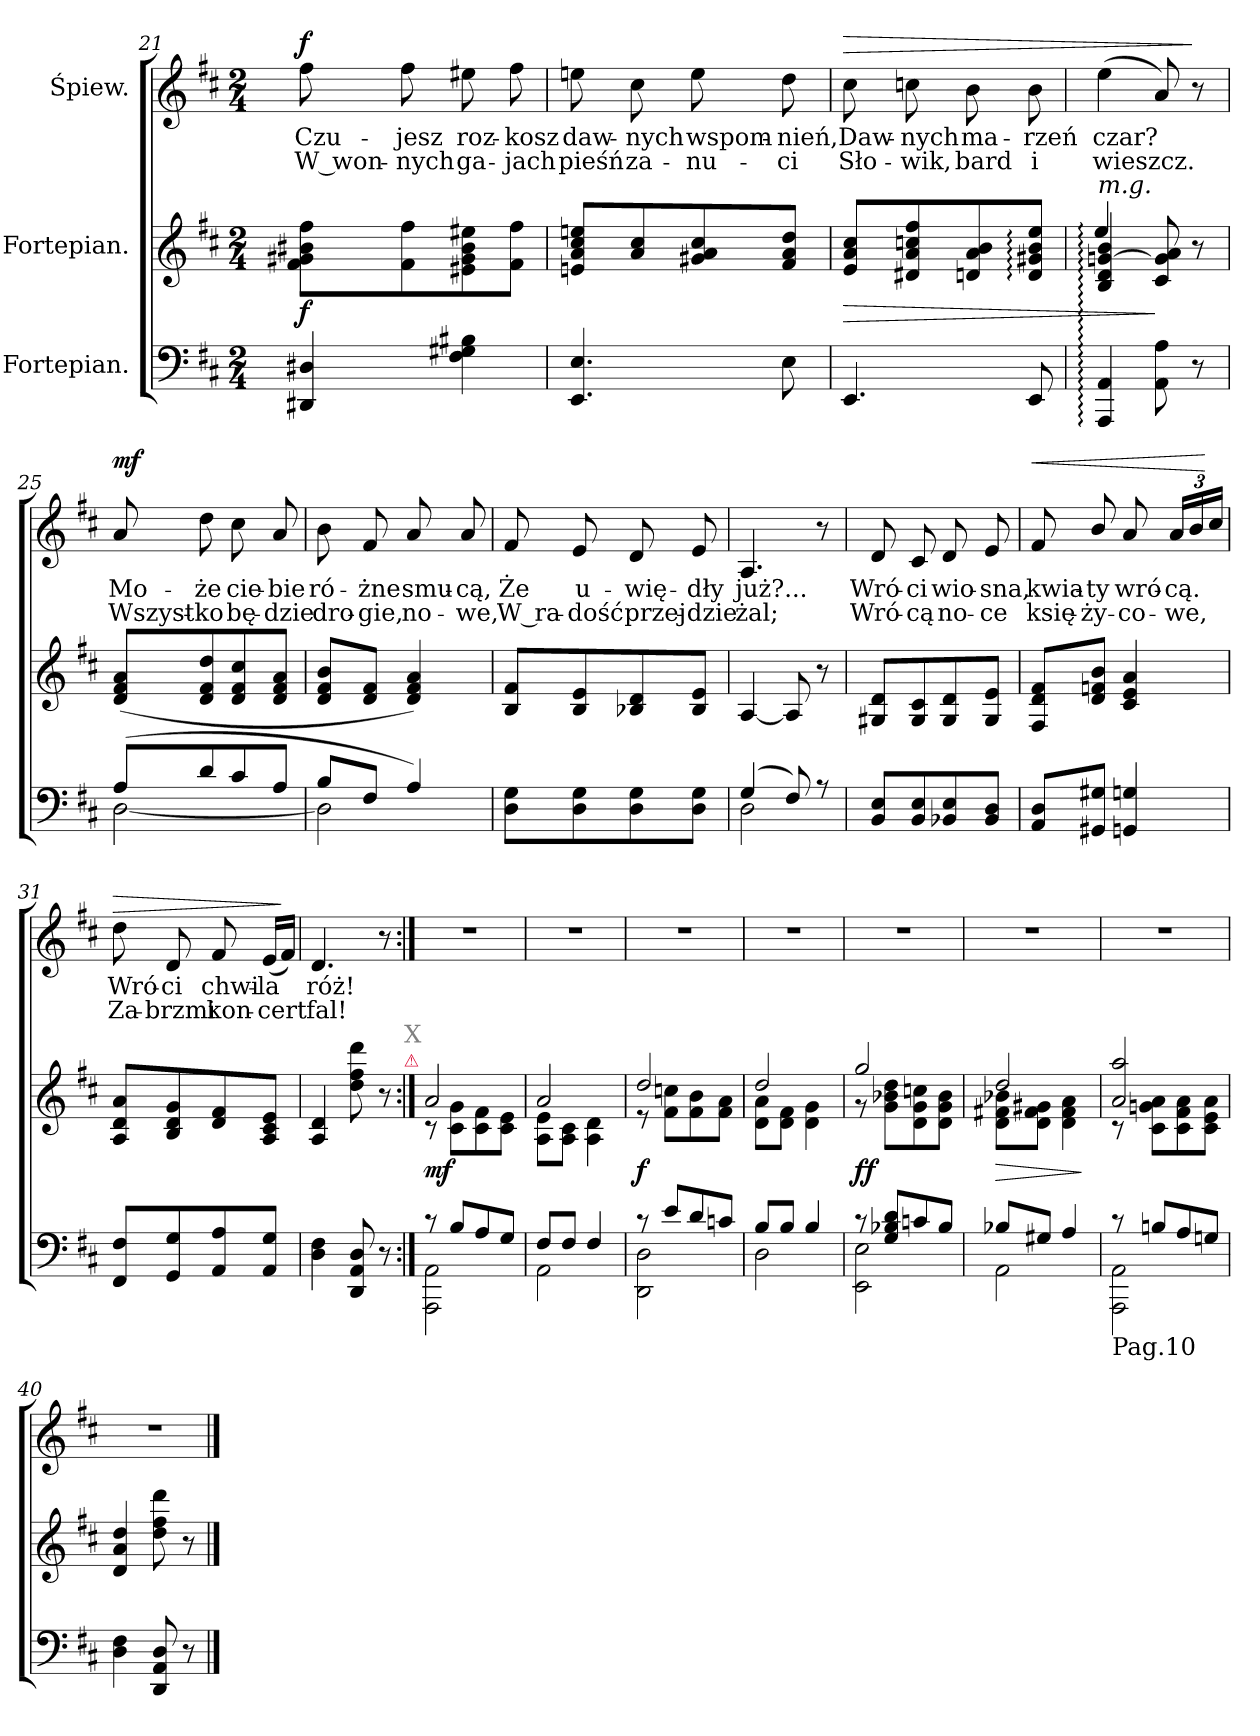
**kern	**kern	**dynam	**kern	**text	**text	**dynam
*part3	*part2	*part2	*part1	*part1	*part1	*part1
*staff3	*staff2	*staff2	*staff1	*staff1	*staff1	*staff1
*I"Fortepian.	*I"Fortepian.	*	*I"Śpiew.	*	*	*
*clefF4	*clefG2	*	*clefG2	*	*	*
*k[f#c#]	*k[f#c#]	*	*k[f#c#]	*	*	*
*D:	*D:	*	*D:	*	*	*
*M2/4	*M2/4	*	*M2/4	*	*	*
=21	=21	=21	=21	=21	=21	=21
!	!	!	!	!	!	!LO:DY:a
4DD#X/ 4D#X/	8f#\ 8g#X\ 8b#X\ 8ff#\L	f	8ff#\	Czu-	W won-	f
.	8f#\ 8ff#\	.	8ff#\	-jesz	-nych	.
4F#\ 4G#X\ 4B#X\	8e#X\ 8g#\ 8b#\ 8ee#X\	.	8ee#X\	roz-	ga-	.
.	8f#\ 8ff#\J	.	8ff#\	-kosz	-jach	.
=22	=22	=22	=22	=22	=22	=22
4.EE/ 4.E/	8en/ 8a/ 8cc#/ 8een/L	.	8een\	daw-	pieśń	.
.	8a/ 8cc#/	.	8cc#\	-nych	za-	.
.	8g#X/ 8a/ 8cc#/	.	8ee\	wspom-	-nu-	.
8E\	8f#/ 8a/ 8dd/J	.	8dd\	-nień,	-ci	.
=23	=23	=23	=23	=23	=23	=23
!	!	!LO:HP:b	!	!	!	!LO:HP:a
4.EE/	8e/ 8a/ 8cc#/L	>	8cc#\	Daw-	Sło-	>
.	8d#X/ 8a/ 8ccn/ 8ff#/	.	8ccn\	-nych	-wik,	.
.	8dn/ 8a/ 8b/	.	8b\	ma-	bard	.
8EE/	8d:/ 8g#X:/ 8b:/ 8ee:/J	.	8b\	-rzeń	i	.
=24	=24	=24	=24	=24	=24	=24
*	*^	*	*	*	*	*
!	!LO:TX:a:i:t=m.g.	!	!	!	!	!	!
4AAA::/ 4AA::/	4B::/ 4d::/ [4gn::/ 4b::/	4ee::/	.	(4ee\	czar?	wieszcz.	.
8AA\ 8A\	8c#/ 8g]/ 8a/	4ryy	]	8a/)	.	.	.
8r	8r	.	.	8r	.	.	]
*	*v	*v	*	*	*	*	*
=25	=25	=25	=25	=25	=25	=25
*^	*	*	*	*	*	*
!	!	!	!	!	!	!	!LO:DY:a
(8A/L	[2D\	(>8d/ 8f#/ 8a/L	.	8a/	Mo-	Wszyst-	mf
8d/	.	8d/ 8f#/ 8dd/	.	8dd\	-że	-ko	.
8c#/	.	8d/ 8f#/ 8cc#/	.	8cc#\	cie-	bę-	.
8A/J	.	8d/ 8f#/ 8a/J	.	8a/	-bie	-dzie	.
=26	=26	=26	=26	=26	=26	=26	=26
8B/L	2D\]	8d/ 8f#/ 8b/L	.	8b\	ró-	dro-	.
8F#/J	.	8d/ 8f#/J	.	8f#/	-żne	-gie,	.
4A/)	.	4d/ 4f#/ 4a/)	.	8a/	smu-	no-	.
.	.	.	.	8a/	-cą,	-we,	.
*v	*v	*	*	*	*	*	*
=27	=27	=27	=27	=27	=27	=27
8D\ 8G\L	8B/ 8f#/L	.	8f#/	Że	W ra-	.
8D\ 8G\	8B/ 8e/	.	8e/	u-	-dość	.
8D\ 8G\	8B-X/ 8d/	.	8d/	-wię-	przej-	.
8D\ 8G\J	8B-/ 8e/J	.	8e/	-dły	-dzie	.
=28	=28	=28	=28	=28	=28	=28
*^	*	*	*	*	*	*
(4G/	2D\	[4A/	.	4.A/	już?...	żal;	.
8F#/)	.	8A/]	.	.	.	.	.
8r	.	8r	.	8r	.	.	.
*v	*v	*	*	*	*	*	*
=29	=29	=29	=29	=29	=29	=29
8BB/ 8E/L	8G#X/ 8d/L	.	8d/	Wró-	Wró-	.
8BB/ 8E/	8G#/ 8c#/	.	8c#/	-ci	-cą	.
8BB-X/ 8E/	8G#/ 8d/	.	8d/	wio-	no-	.
8BB-/ 8D/J	8G#/ 8e/J	.	8e/	-sna,	-ce	.
=30	=30	=30	=30	=30	=30	=30
!	!	!	!	!	!	!LO:HP:a
8AA/ 8D/L	8F#/ 8d/ 8f#/L	.	8f#/	kwia-	księ-	<
8GG#X/ 8G#X/J	8d/ 8fn/ 8b/J	.	8b/	-ty	-ży-	.
4GGn/ 4Gn/	4c#/ 4e/ 4a/	.	8a/	wró-	-co-	.
.	.	.	24a/LL	-cą.	-we,	.
.	.	.	24b/	.	.	.
.	.	.	24cc#/JJ	.	.	[
=31	=31	=31	=31	=31	=31	=31
!	!	!	!	!	!	!LO:HP:a
8FF#/ 8F#/L	8A/ 8d/ 8a/L	.	8dd\	Wró-	Za-	>
8GG/ 8G/	8B/ 8d/ 8g/	.	8d/	-ci	-brzmi	.
8AA/ 8A/	8d/ 8f#/	.	8f#/	chwi-	kon-	.
8AA/ 8G/J	8A/ 8c#/ 8e/J	.	(16e/LL	-la	-cert	.
.	.	.	16f#/JJ)	.	.	]
=32	=32	=32	=32	=32	=32	=32
4D\ 4F#\	4A/ 4d/	.	4.d/	róż!	fal!	.
8DD/ 8AA/ 8D/	8dd\ 8ff#\ 8ddd\	.	.	.	.	.
8r	8r	.	8r	.	.	.
!	!LO:TX:a:color=crimson:t=⚠	!	!	!	!	!
!	!LO:TX:a:color=grey:t=X	!	!	!	!	!
=33:|!	=33:|!	=33:|!	=33:|!	=33:|!	=33:|!	=33:|!
*^	*^	*	*	*	*	*
8r	2AAA\ 2AA\	2a/	8r	mf	2r	.	.	.
8B/L	.	.	8c#\ 8g\L	.	.	.	.	.
8A/	.	.	8c#\ 8f#\	.	.	.	.	.
8G/J	.	.	8c#\ 8e\J	.	.	.	.	.
=34	=34	=34	=34	=34	=34	=34	=34	=34
8F#/L	2AA\	2a/	8A\ 8e\L	.	2r	.	.	.
8F#/J	.	.	8A\ 8c#\J	.	.	.	.	.
4F#/	.	.	4A\ 4d\	.	.	.	.	.
=35	=35	=35	=35	=35	=35	=35	=35	=35
8r	2DD\ 2D\	2dd/	8r	f	2r	.	.	.
8e/L	.	.	8f#\ 8ccn\L	.	.	.	.	.
8d/	.	.	8f#\ 8b\	.	.	.	.	.
8cn/J	.	.	8f#\ 8a\J	.	.	.	.	.
=36	=36	=36	=36	=36	=36	=36	=36	=36
8B/L	2D\	2dd/	8d\ 8a\L	.	2r	.	.	.
8B/J	.	.	8d\ 8f#\J	.	.	.	.	.
4B/	.	.	4d\ 4g\	.	.	.	.	.
=37	=37	=37	=37	=37	=37	=37	=37	=37
8r	2EE\ 2E\	2gg/	8r	ff	2r	.	.	.
8G/ 8B-X/ 8d/L	.	.	8g\ 8b-X\ 8dd\L	.	.	.	.	.
8cn/	.	.	8d\ 8g\ 8ccn\	.	.	.	.	.
8B-/J	.	.	8d\ 8g\ 8b-\J	.	.	.	.	.
=38	=38	=38	=38	=38	=38	=38	=38	=38
!	!	!	!	!LO:HP:b	!	!	!	!
8B-X/L	2AA\	2dd/	8d\ 8f#X\ 8b-X\L	>	2r	.	.	.
8G#X/J	.	.	8d\ 8f#\ 8g#X\J	.	.	.	.	.
4A/	.	.	4d\ 4f#\ 4a\	.	.	.	.	.
*v	*v	*	*	*	*	*	*	*
*	*v	*v	*	*	*	*	*
.	.	]	.	.	.	.
=39	=39	=39	=39	=39	=39	=39
*^	*^	*	*	*	*	*
!LO:TX:b:t=Pag.10	!	!	!	!	!	!	!	!
8r	2AAA\ 2AA\	2a/ 2aa/	8r	.	2r	.	.	.
8Bn/L	.	.	8c#\ 8gn\ 8a\L	.	.	.	.	.
8A/	.	.	8c#\ 8f#\ 8a\	.	.	.	.	.
8Gn/J	.	.	8c#\ 8e\ 8a\J	.	.	.	.	.
*v	*v	*	*	*	*	*	*	*
*	*v	*v	*	*	*	*	*
=40	=40	=40	=40	=40	=40	=40
4D\ 4F#\	4d/ 4a/ 4dd/	.	2r	.	.	.
8DD/ 8AA/ 8D/	8dd\ 8ff#\ 8ddd\	.	.	.	.	.
8r	8r	.	.	.	.	.
==	==	==	==	==	==	==
*-	*-	*-	*-	*-	*-	*-
